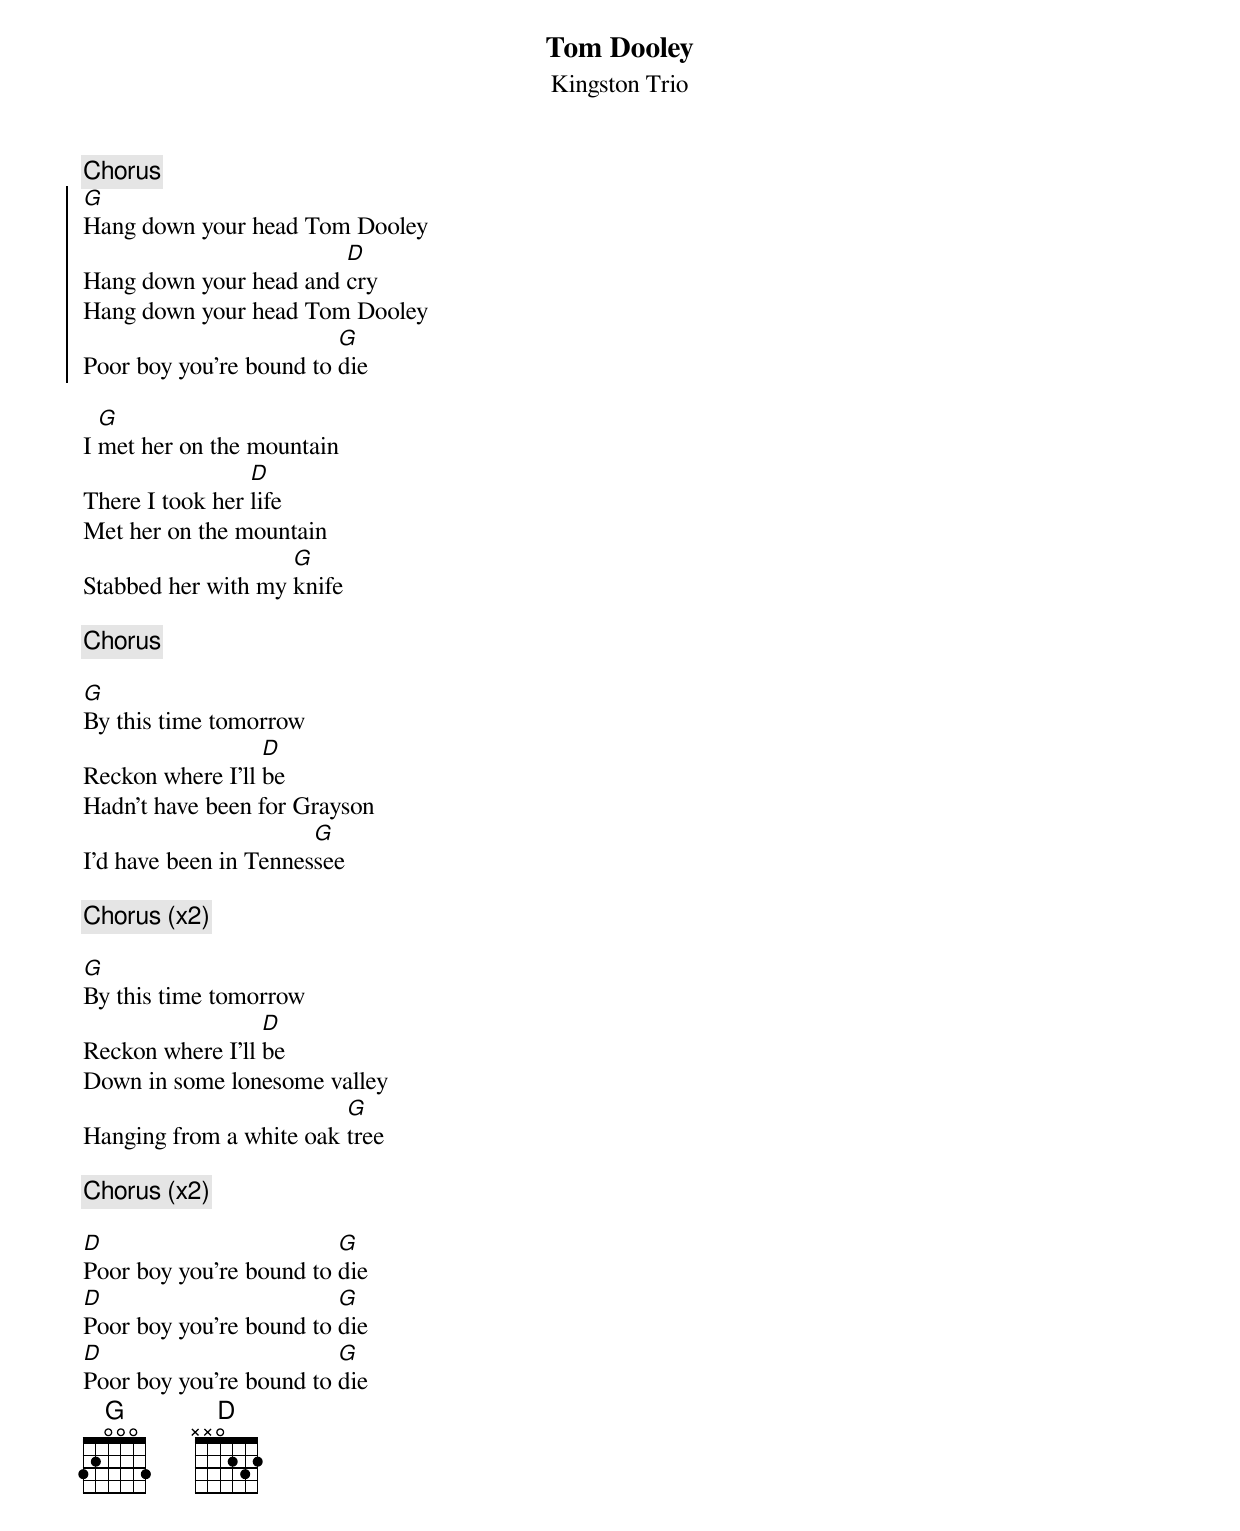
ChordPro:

{t:Tom Dooley}
{st:Kingston Trio}

{c:Chorus}
{soc}
[G]Hang down your head Tom Dooley
Hang down your head and [D]cry
Hang down your head Tom Dooley
Poor boy you're bound to [G]die
{eoc}

I [G]met her on the mountain
There I took her [D]life
Met her on the mountain
Stabbed her with my [G]knife

{c:Chorus}

[G]By this time tomorrow
Reckon where I'll [D]be
Hadn't have been for Grayson
I'd have been in Tennes[G]see

{c:Chorus (x2)}

[G]By this time tomorrow
Reckon where I'll [D]be
Down in some lonesome valley
Hanging from a white oak [G]tree

{c:Chorus (x2)}

[D]Poor boy you're bound to [G]die
[D]Poor boy you're bound to [G]die
[D]Poor boy you're bound to [G]die
